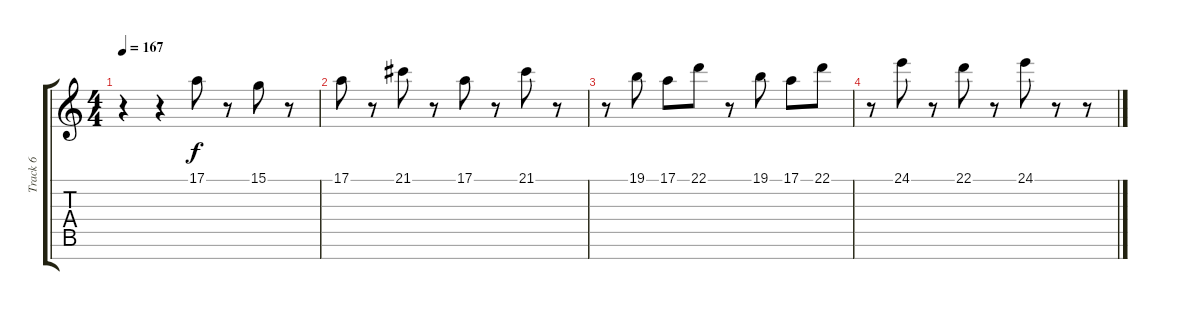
\track ("Track 6" "Track 6") {instrument recorder}
\staff {score tabs}
\tuning (E4 B3 G3 D3 A2 E2 B1) {hide}
\ts (4 4)
\tempo 167
\clef g2
\ks c
r.4{dy f} r.4 17.1.8 r.8 15.1.8 r.8 |
17.1.8 r.8 21.1.8 r.8 17.1.8 r.8 21.1.8 r.8 |
r.8 19.1.8 17.1.8 22.1.8 r.8 19.1.8 17.1.8 22.1.8 |
r.8 24.1.8 r.8 22.1.8 r.8 24.1.8 r.8 r.8
